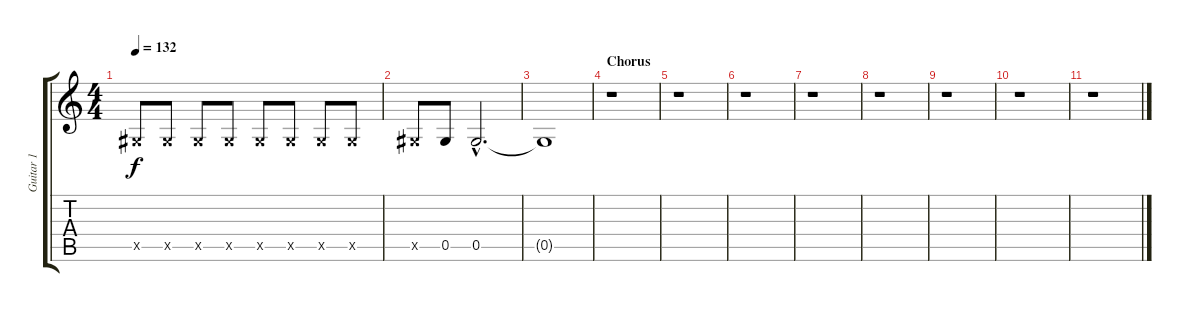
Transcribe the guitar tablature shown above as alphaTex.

\track ("Guitar 1" "Guitar 1") {instrument electricguitarjazz}
\staff {score tabs}
\tuning (Eb4 Bb3 Gb3 Db3 Ab2 Eb2) {hide}
\ts (4 4)
\tempo 132
\clef g2
\ks c
0.5{x}.8{dy f} 0.5{x}.8 0.5{x}.8 0.5{x}.8 0.5{x}.8 0.5{x}.8 0.5{x}.8 0.5{x}.8 |
0.5{x}.8 0.5.8 0.5{hac}.2{d} |
0.5{t}.1 |
\section ("" "Chorus")
r.1 |
r.1 |
r.1 |
r.1 |
r.1 |
r.1 |
r.1 |
r.1
